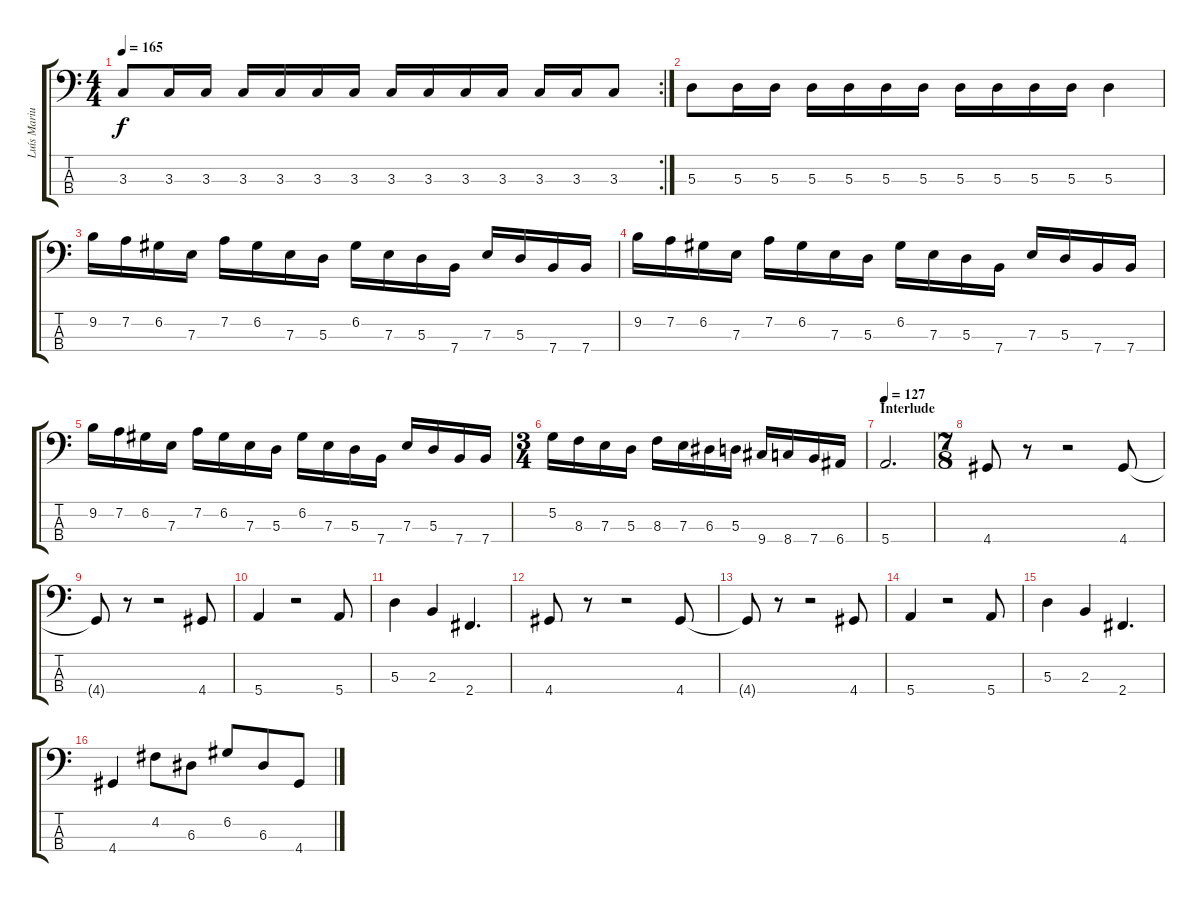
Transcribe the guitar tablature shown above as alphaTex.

\track ("Luís Mariutti" "Luís Mariu") {instrument electricbassfinger}
\staff {score tabs}
\tuning (G2 D2 A1 E1) {hide}
\rc 2
\ts (4 4)
\tempo 165
\clef f4
\ks c
3.3.8{dy f} 3.3.16 3.3.16 3.3.16 3.3.16 3.3.16 3.3.16 3.3.16 3.3.16 3.3.16 3.3.16 3.3.16 3.3.16 3.3.8 |
5.3.8 5.3.16 5.3.16 5.3.16 5.3.16 5.3.16 5.3.16 5.3.16 5.3.16 5.3.16 5.3.16 5.3.4 |
9.2.16 7.2.16 6.2.16 7.3.16 7.2.16 6.2.16 7.3.16 5.3.16 6.2.16 7.3.16 5.3.16 7.4.16 7.3.16 5.3.16 7.4.16 7.4.16 |
9.2.16 7.2.16 6.2.16 7.3.16 7.2.16 6.2.16 7.3.16 5.3.16 6.2.16 7.3.16 5.3.16 7.4.16 7.3.16 5.3.16 7.4.16 7.4.16 |
9.2.16 7.2.16 6.2.16 7.3.16 7.2.16 6.2.16 7.3.16 5.3.16 6.2.16 7.3.16 5.3.16 7.4.16 7.3.16 5.3.16 7.4.16 7.4.16 |
\ts (3 4)
5.2.16 8.3.16 7.3.16 5.3.16 8.3.16 7.3.16 6.3.16 5.3.16 9.4.16 8.4.16 7.4.16 6.4.16 |
\section ("" "Interlude")
\tempo 127
5.4.2{d} |
\ts (7 8)
4.4.8 r.8 r.2 4.4.8 |
4.4{t}.8 r.8 r.2 4.4.8 |
5.4.4 r.2 5.4.8 |
5.3.4 2.3.4 2.4.4{d} |
4.4.8 r.8 r.2 4.4.8 |
4.4{t}.8 r.8 r.2 4.4.8 |
5.4.4 r.2 5.4.8 |
5.3.4 2.3.4 2.4.4{d} |
4.4.4 4.2.8 6.3.8 6.2.8 6.3.8 4.4.8
